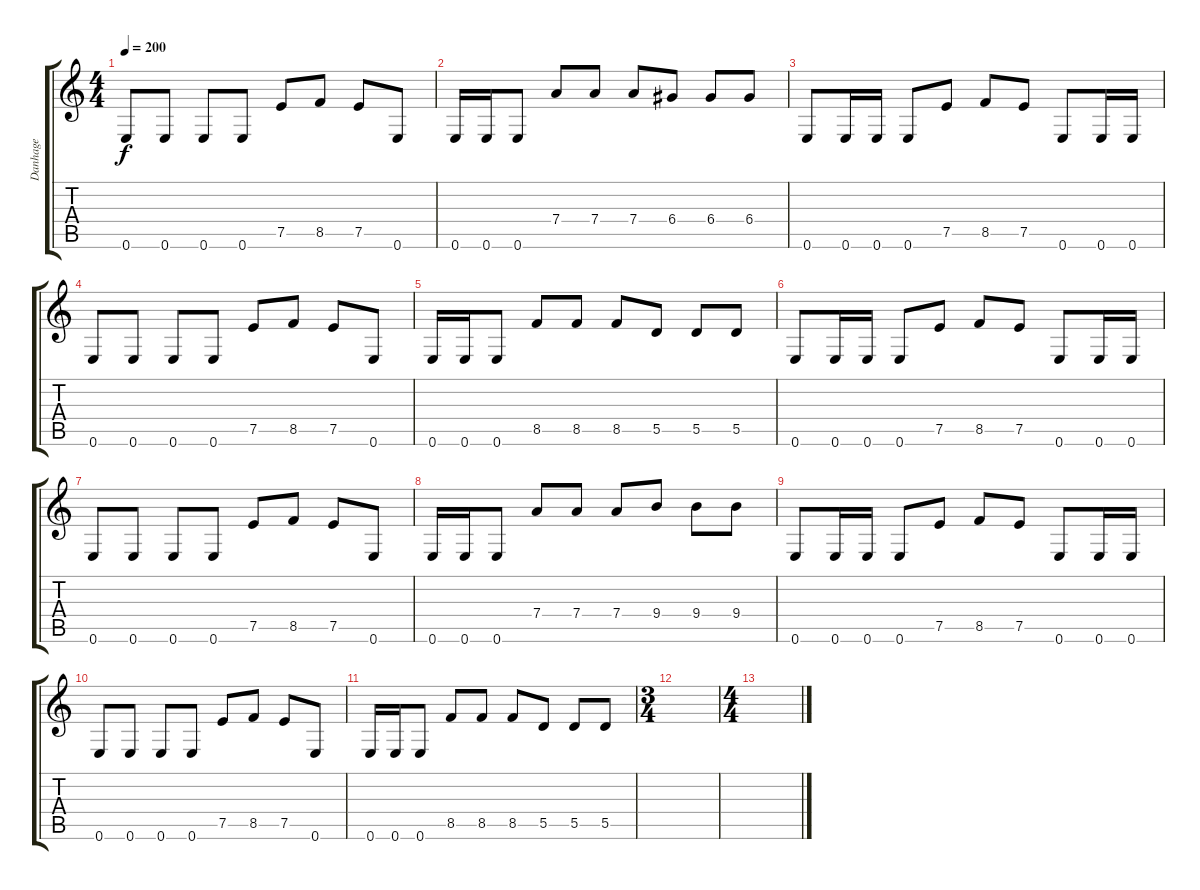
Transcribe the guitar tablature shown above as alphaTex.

\track ("Danhage" "Danhage") {instrument distortionguitar}
\staff {score tabs}
\tuning (E4 B3 G3 D3 A2 E2) {hide}
\ts (4 4)
\tempo 200
\clef g2
\ks c
0.6.8{dy f} 0.6.8 0.6.8 0.6.8 7.5.8 8.5.8 7.5.8 0.6.8 |
0.6.16 0.6.16 0.6.8 7.4.8 7.4.8 7.4.8 6.4.8 6.4.8 6.4.8 |
0.6.8 0.6.16 0.6.16 0.6.8 7.5.8 8.5.8 7.5.8 0.6.8 0.6.16 0.6.16 |
0.6.8 0.6.8 0.6.8 0.6.8 7.5.8 8.5.8 7.5.8 0.6.8 |
0.6.16 0.6.16 0.6.8 8.5.8 8.5.8 8.5.8 5.5.8 5.5.8 5.5.8 |
0.6.8 0.6.16 0.6.16 0.6.8 7.5.8 8.5.8 7.5.8 0.6.8 0.6.16 0.6.16 |
0.6.8 0.6.8 0.6.8 0.6.8 7.5.8 8.5.8 7.5.8 0.6.8 |
0.6.16 0.6.16 0.6.8 7.4.8 7.4.8 7.4.8 9.4.8 9.4.8 9.4.8 |
0.6.8 0.6.16 0.6.16 0.6.8 7.5.8 8.5.8 7.5.8 0.6.8 0.6.16 0.6.16 |
0.6.8 0.6.8 0.6.8 0.6.8 7.5.8 8.5.8 7.5.8 0.6.8 |
0.6.16 0.6.16 0.6.8 8.5.8 8.5.8 8.5.8 5.5.8 5.5.8 5.5.8 |
\ts (3 4)
|
\ts (4 4)
